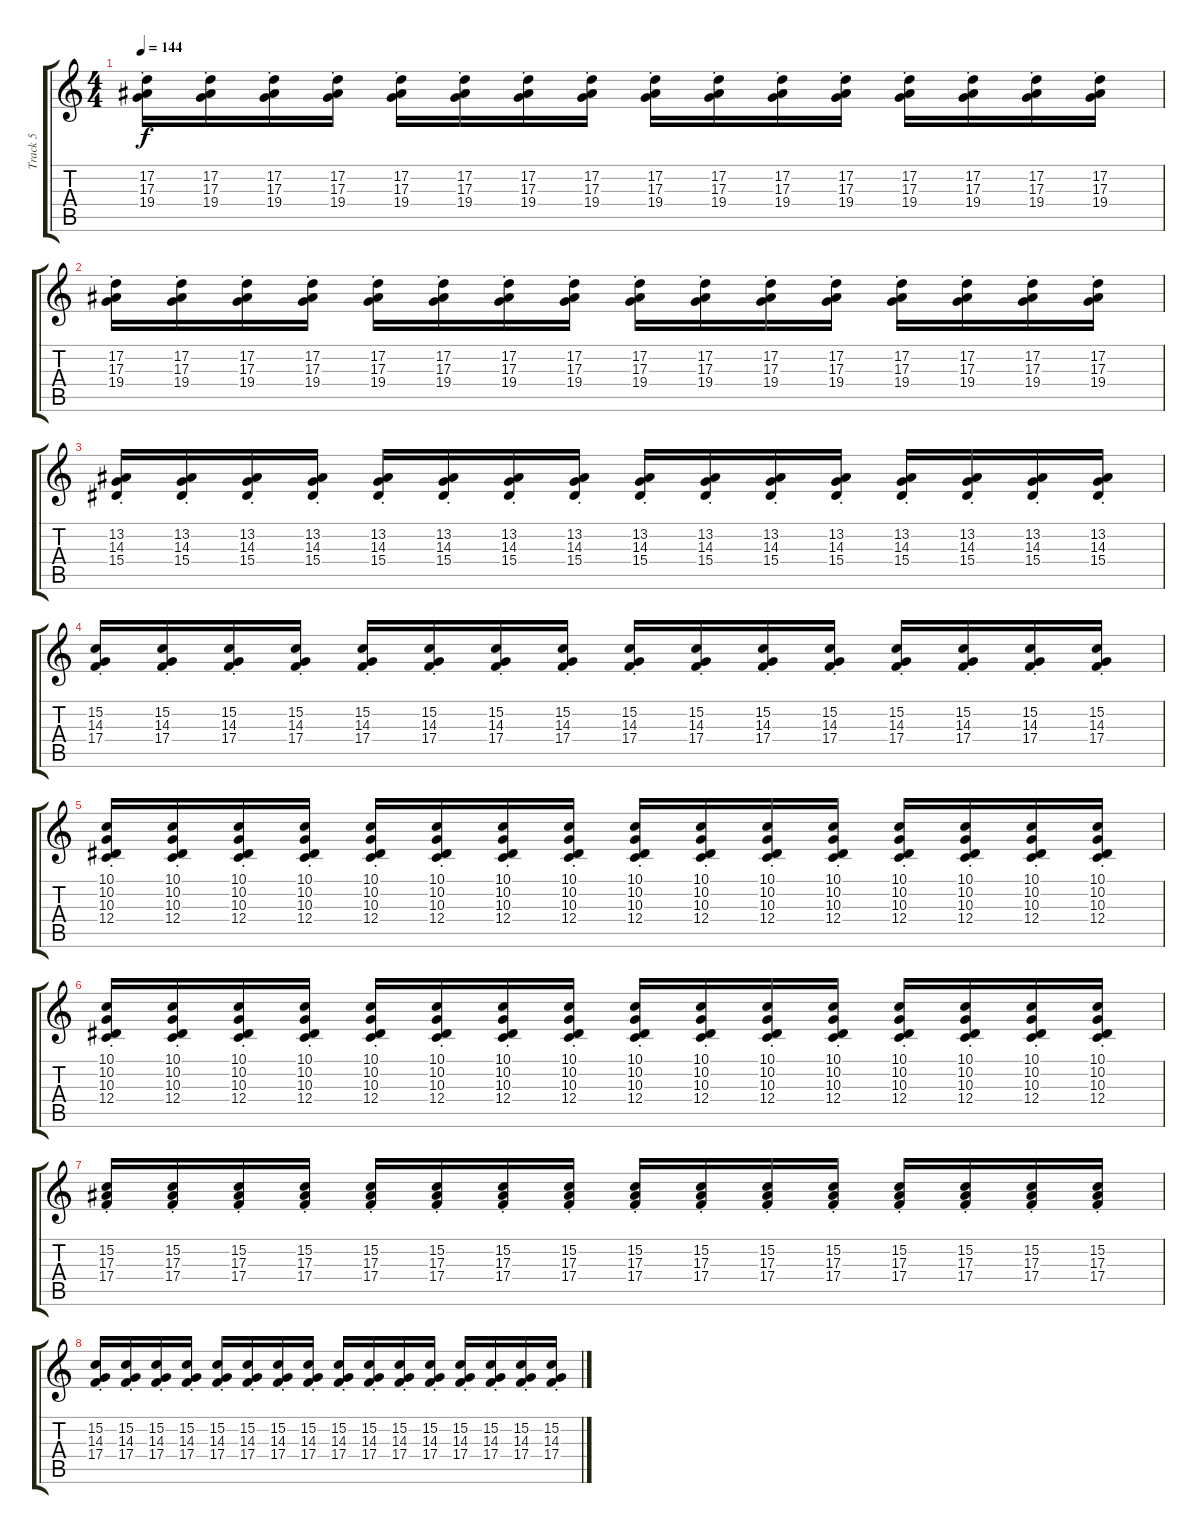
\track ("Track 5" "Track 5") {instrument lead2sawtooth}
\staff {score tabs}
\tuning (D4 A3 F3 C3 G2 C2) {hide}
\ts (4 4)
\tempo 144
\clef g2
\ks c
(17.2{st} 17.3{st} 19.4{st}).16{dy f} (17.2{st} 17.3{st} 19.4{st}).16 (17.2{st} 17.3{st} 19.4{st}).16 (17.2{st} 17.3{st} 19.4{st}).16 (17.2{st} 17.3{st} 19.4{st}).16 (17.2{st} 17.3{st} 19.4{st}).16 (17.2{st} 17.3{st} 19.4{st}).16 (17.2{st} 17.3{st} 19.4{st}).16 (17.2{st} 17.3{st} 19.4{st}).16 (17.2{st} 17.3{st} 19.4{st}).16 (17.2{st} 17.3{st} 19.4{st}).16 (17.2{st} 17.3{st} 19.4{st}).16 (17.2{st} 17.3{st} 19.4{st}).16 (17.2{st} 17.3{st} 19.4{st}).16 (17.2{st} 17.3{st} 19.4{st}).16 (17.2{st} 17.3{st} 19.4{st}).16 |
(17.2{st} 17.3{st} 19.4{st}).16 (17.2{st} 17.3{st} 19.4{st}).16 (17.2{st} 17.3{st} 19.4{st}).16 (17.2{st} 17.3{st} 19.4{st}).16 (17.2{st} 17.3{st} 19.4{st}).16 (17.2{st} 17.3{st} 19.4{st}).16 (17.2{st} 17.3{st} 19.4{st}).16 (17.2{st} 17.3{st} 19.4{st}).16 (17.2{st} 17.3{st} 19.4{st}).16 (17.2{st} 17.3{st} 19.4{st}).16 (17.2{st} 17.3{st} 19.4{st}).16 (17.2{st} 17.3{st} 19.4{st}).16 (17.2{st} 17.3{st} 19.4{st}).16 (17.2{st} 17.3{st} 19.4{st}).16 (17.2{st} 17.3{st} 19.4{st}).16 (17.2{st} 17.3{st} 19.4{st}).16 |
(13.2{st} 14.3{st} 15.4{st}).16 (13.2{st} 14.3{st} 15.4{st}).16 (13.2{st} 14.3{st} 15.4{st}).16 (13.2{st} 14.3{st} 15.4{st}).16 (13.2{st} 14.3{st} 15.4{st}).16 (13.2{st} 14.3{st} 15.4{st}).16 (13.2{st} 14.3{st} 15.4{st}).16 (13.2{st} 14.3{st} 15.4{st}).16 (13.2{st} 14.3{st} 15.4{st}).16 (13.2{st} 14.3{st} 15.4{st}).16 (13.2{st} 14.3{st} 15.4{st}).16 (13.2{st} 14.3{st} 15.4{st}).16 (13.2{st} 14.3{st} 15.4{st}).16 (13.2{st} 14.3{st} 15.4{st}).16 (13.2{st} 14.3{st} 15.4{st}).16 (13.2{st} 14.3{st} 15.4{st}).16 |
(15.2{st} 14.3{st} 17.4{st}).16 (15.2{st} 14.3{st} 17.4{st}).16 (15.2{st} 14.3{st} 17.4{st}).16 (15.2{st} 14.3{st} 17.4{st}).16 (15.2{st} 14.3{st} 17.4{st}).16 (15.2{st} 14.3{st} 17.4{st}).16 (15.2{st} 14.3{st} 17.4{st}).16 (15.2{st} 14.3{st} 17.4{st}).16 (15.2{st} 14.3{st} 17.4{st}).16 (15.2{st} 14.3{st} 17.4{st}).16 (15.2{st} 14.3{st} 17.4{st}).16 (15.2{st} 14.3{st} 17.4{st}).16 (15.2{st} 14.3{st} 17.4{st}).16 (15.2{st} 14.3{st} 17.4{st}).16 (15.2{st} 14.3{st} 17.4{st}).16 (15.2{st} 14.3{st} 17.4{st}).16 |
(10.1{st} 10.2{st} 10.3{st} 12.4{st}).16 (10.1{st} 10.2{st} 10.3{st} 12.4{st}).16 (10.1{st} 10.2{st} 10.3{st} 12.4{st}).16 (10.1{st} 10.2{st} 10.3{st} 12.4{st}).16 (10.1{st} 10.2{st} 10.3{st} 12.4{st}).16 (10.1{st} 10.2{st} 10.3{st} 12.4{st}).16 (10.1{st} 10.2{st} 10.3{st} 12.4{st}).16 (10.1{st} 10.2{st} 10.3{st} 12.4{st}).16 (10.1{st} 10.2{st} 10.3{st} 12.4{st}).16 (10.1{st} 10.2{st} 10.3{st} 12.4{st}).16 (10.1{st} 10.2{st} 10.3{st} 12.4{st}).16 (10.1{st} 10.2{st} 10.3{st} 12.4{st}).16 (10.1{st} 10.2{st} 10.3{st} 12.4{st}).16 (10.1{st} 10.2{st} 10.3{st} 12.4{st}).16 (10.1{st} 10.2{st} 10.3{st} 12.4{st}).16 (10.1{st} 10.2{st} 10.3{st} 12.4{st}).16 |
(10.1{st} 10.2{st} 10.3{st} 12.4{st}).16 (10.1{st} 10.2{st} 10.3{st} 12.4{st}).16 (10.1{st} 10.2{st} 10.3{st} 12.4{st}).16 (10.1{st} 10.2{st} 10.3{st} 12.4{st}).16 (10.1{st} 10.2{st} 10.3{st} 12.4{st}).16 (10.1{st} 10.2{st} 10.3{st} 12.4{st}).16 (10.1{st} 10.2{st} 10.3{st} 12.4{st}).16 (10.1{st} 10.2{st} 10.3{st} 12.4{st}).16 (10.1{st} 10.2{st} 10.3{st} 12.4{st}).16 (10.1{st} 10.2{st} 10.3{st} 12.4{st}).16 (10.1{st} 10.2{st} 10.3{st} 12.4{st}).16 (10.1{st} 10.2{st} 10.3{st} 12.4{st}).16 (10.1{st} 10.2{st} 10.3{st} 12.4{st}).16 (10.1{st} 10.2{st} 10.3{st} 12.4{st}).16 (10.1{st} 10.2{st} 10.3{st} 12.4{st}).16 (10.1{st} 10.2{st} 10.3{st} 12.4{st}).16 |
(15.2{st} 17.3{st} 17.4{st}).16 (15.2{st} 17.3{st} 17.4{st}).16 (15.2{st} 17.3{st} 17.4{st}).16 (15.2{st} 17.3{st} 17.4{st}).16 (15.2{st} 17.3{st} 17.4{st}).16 (15.2{st} 17.3{st} 17.4{st}).16 (15.2{st} 17.3{st} 17.4{st}).16 (15.2{st} 17.3{st} 17.4{st}).16 (15.2{st} 17.3{st} 17.4{st}).16 (15.2{st} 17.3{st} 17.4{st}).16 (15.2{st} 17.3{st} 17.4{st}).16 (15.2{st} 17.3{st} 17.4{st}).16 (15.2{st} 17.3{st} 17.4{st}).16 (15.2{st} 17.3{st} 17.4{st}).16 (15.2{st} 17.3{st} 17.4{st}).16 (15.2{st} 17.3{st} 17.4{st}).16 |
(15.2{st} 14.3{st} 17.4{st}).16 (15.2{st} 14.3{st} 17.4{st}).16 (15.2{st} 14.3{st} 17.4{st}).16 (15.2{st} 14.3{st} 17.4{st}).16 (15.2{st} 14.3{st} 17.4{st}).16 (15.2{st} 14.3{st} 17.4{st}).16 (15.2{st} 14.3{st} 17.4{st}).16 (15.2{st} 14.3{st} 17.4{st}).16 (15.2{st} 14.3{st} 17.4{st}).16 (15.2{st} 14.3{st} 17.4{st}).16 (15.2{st} 14.3{st} 17.4{st}).16 (15.2{st} 14.3{st} 17.4{st}).16 (15.2{st} 14.3{st} 17.4{st}).16 (15.2{st} 14.3{st} 17.4{st}).16 (15.2{st} 14.3{st} 17.4{st}).16 (15.2{st} 14.3{st} 17.4{st}).16
